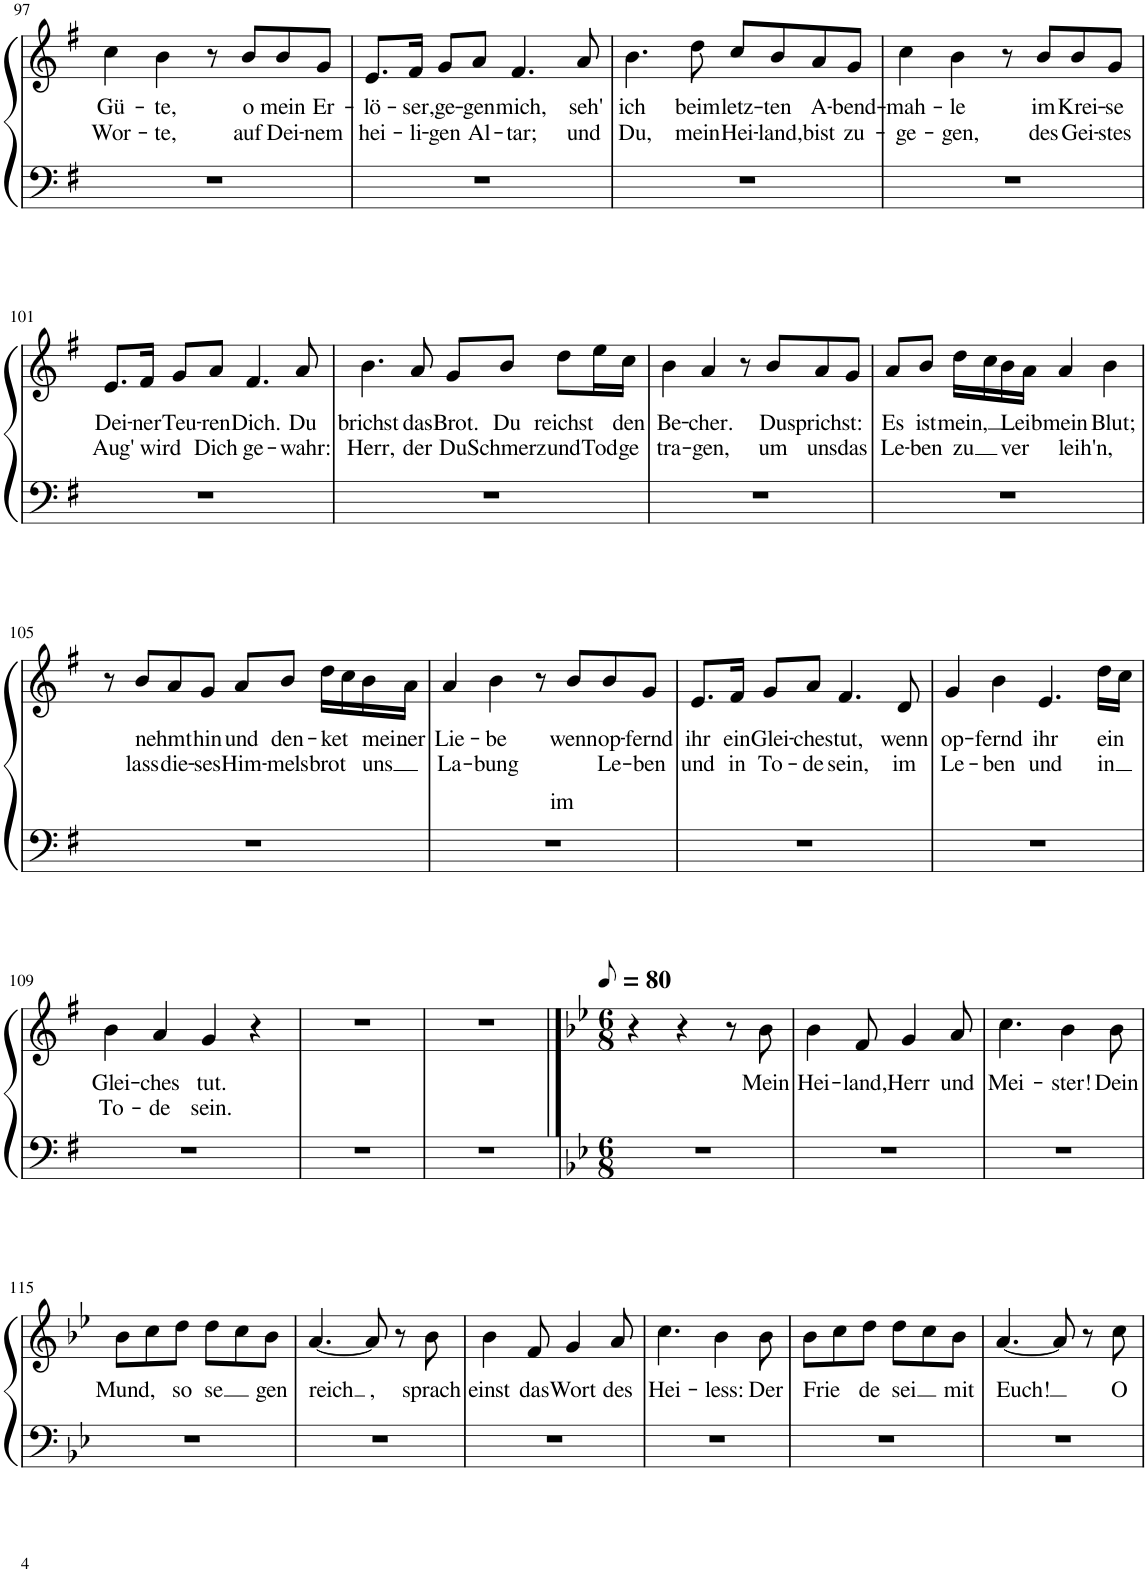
**kern	**kern	**text	**text
*part1	*part1	*part1	*part1
*staff2	*staff1	*staff1	*staff1
*I"Piano	*	*	*
*I'Pno.	*	*	*
!!LO:PB:g=z
*clefF4	*clefG2	*	*
*k[f#]	*k[f#]	*	*
*M4/4	*M4/4	*	*
*met(c)	*met(c)	*	*
=97	=97	=97	=97
!	!	!LO:LY:b	!LO:LY:b
1r	4cc\	Gü-	Wor-
!	!	!LO:LY:b	!LO:LY:b
.	4b\	-te,	-te,
.	8r	.	.
!	!	!LO:LY:b	!LO:LY:b
.	8b/L	o	auf
!	!	!LO:LY:b	!LO:LY:b
.	8b/	mein	Dei-
!	!	!LO:LY:b	!LO:LY:b
.	8g/J	Er-	-nem
=98	=98	=98	=98
!	!	!LO:LY:b	!LO:LY:b
1r	8.e/L	-lö-	hei-
!	!	!LO:LY:b	!LO:LY:b
.	16f#/Jk	-ser,	-li-
!	!	!LO:LY:b	!LO:LY:b
.	8g/L	ge-	-gen
!	!	!LO:LY:b	!LO:LY:b
.	8a/J	-gen	Al-
!	!	!LO:LY:b	!LO:LY:b
.	4.f#/	mich,	-tar;
!	!	!LO:LY:b	!LO:LY:b
.	8a/	seh'	und
=99	=99	=99	=99
!	!	!LO:LY:b	!LO:LY:b
1r	4.b\	ich	Du,
!	!	!LO:LY:b	!LO:LY:b
.	8dd\	beim	mein
!	!	!LO:LY:b	!LO:LY:b
.	8cc/L	letz-	Hei-
!	!	!LO:LY:b	!LO:LY:b
.	8b/	-ten	-land,
!	!	!LO:LY:b	!LO:LY:b
.	8a/	A-	bist
!	!	!LO:LY:b	!LO:LY:b
.	8g/J	-bend-	zu-
=100	=100	=100	=100
!	!	!LO:LY:b	!LO:LY:b
1r	4cc\	-mah-	-ge-
!	!	!LO:LY:b	!LO:LY:b
.	4b\	-le	-gen,
.	8r	.	.
!	!	!LO:LY:b	!LO:LY:b
.	8b/L	im	des
!	!	!LO:LY:b	!LO:LY:b
.	8b/	Krei-	Gei-
!	!	!LO:LY:b	!LO:LY:b
.	8g/J	-se	-stes
!!LO:LB:g=z
=101	=101	=101	=101
!	!	!LO:LY:b	!LO:LY:b
1r	8.e/L	Dei-	Aug'
!	!	!LO:LY:b	!LO:LY:b
.	16f#/Jk	-ner	wird
!	!	!LO:LY:b	!
.	8g/L	Teu-	.
!	!	!LO:LY:b	!LO:LY:b
.	8a/J	-ren	Dich
!	!	!LO:LY:b	!LO:LY:b
.	4.f#/	Dich.	ge-
!	!	!LO:LY:b	!LO:LY:b
.	8a/	Du	-wahr:
=102	=102	=102	=102
!	!	!LO:LY:b	!LO:LY:b
1r	4.b\	brichst	Herr,
!	!	!LO:LY:b	!LO:LY:b
.	8a/	das	der
!	!	!LO:LY:b	!LO:LY:b
.	8g/L	Brot.	Du
!	!	!LO:LY:b	!LO:LY:b
.	8b/J	Du	Schmerz
!	!	!LO:LY:b	!LO:LY:b
.	8dd\L	reichst	und
!	!	!	!LO:LY:b
.	16ee\L	.	Tod
!	!	!LO:LY:b	!LO:LY:b
.	16cc\JJ	den	ge
=103	=103	=103	=103
!	!	!LO:LY:b	!LO:LY:b
1r	4b\	Be-	tra-
!	!	!LO:LY:b	!LO:LY:b
.	4a/	-cher.	-gen,
.	8r	.	.
!	!	!LO:LY:b	!LO:LY:b
.	8b/L	Du	um
!	!	!LO:LY:b	!LO:LY:b
.	8a/	sprichst:	uns
!	!	!	!LO:LY:b
.	8g/J	.	das
=104	=104	=104	=104
!	!	!LO:LY:b	!LO:LY:b
1r	8a/L	Es	Le-
!	!	!LO:LY:b	!LO:LY:b
.	8b/J	ist	-ben
!	!	!LO:LY:b	!LO:LY:b
.	16dd\LL	mein	zu
!	!	!LO:LY:b	!
.	16cc\	,	.
!	!	!LO:LY:b	!LO:LY:b
.	16b\	Leib	ver
.	16a\JJ	.	.
!	!	!LO:LY:b	!LO:LY:b
.	4a/	mein	leih'n
!	!	!LO:LY:b	!LO:LY:b
.	4b\	Blut;	,
!!LO:LB:g=z
=105	=105	=105	=105
1r	8r	.	.
!	!	!LO:LY:b	!LO:LY:b
.	8b/L	nehmt	lass
!	!	!	!LO:LY:b
.	8a/	.	die-
!	!	!LO:LY:b	!LO:LY:b
.	8g/J	hin	-ses
!	!	!LO:LY:b	!LO:LY:b
.	8a/L	und	Him-
!	!	!LO:LY:b	!LO:LY:b
.	8b/J	den-	-mels
!	!	!LO:LY:b	!LO:LY:b
.	16dd\LL	-ket	brot
.	16cc\	.	.
!	!	!LO:LY:b	!LO:LY:b
.	16b\	mei	uns
!	!	!LO:LY:b	!
.	16a\JJ	ner	.
=106	=106	=106	=106
!	!	!LO:LY:b	!LO:LY:b
1r	4a/	Lie-	La-
!	!	!LO:LY:b	!LO:LY:b
.	4b\	-be	-bung
.	8r	.	.
!	!	!LO:LY:b	!LO:LY:b
.	8b/L	wenn	im
!	!	!LO:LY:b	!LO:LY:b
.	8b/	op-	Le-
!	!	!LO:LY:b	!LO:LY:b
.	8g/J	-fernd	-ben
=107	=107	=107	=107
!	!	!LO:LY:b	!LO:LY:b
1r	8.e/L	ihr	und
!	!	!LO:LY:b	!LO:LY:b
.	16f#/Jk	ein	in
!	!	!LO:LY:b	!LO:LY:b
.	8g/L	Glei-	To-
!	!	!LO:LY:b	!LO:LY:b
.	8a/J	-ches	-de
!	!	!LO:LY:b	!LO:LY:b
.	4.f#/	tut,	sein,
!	!	!LO:LY:b	!LO:LY:b
.	8d/	wenn	im
=108	=108	=108	=108
!	!	!LO:LY:b	!LO:LY:b
1r	4g/	op-	Le-
!	!	!LO:LY:b	!LO:LY:b
.	4b\	-fernd	-ben
!	!	!LO:LY:b	!LO:LY:b
.	4.e/	ihr	und
!	!	!LO:LY:b	!LO:LY:b
.	16dd\LL	ein	in
.	16cc\JJ	.	.
!!LO:LB:g=z
=109	=109	=109	=109
!	!	!LO:LY:b	!LO:LY:b
1r	4b\	Glei-	To-
!	!	!LO:LY:b	!LO:LY:b
.	4a/	-ches	-de
!	!	!LO:LY:b	!LO:LY:b
.	4g/	tut.	sein.
.	4r	.	.
=110	=110	=110	=110
1r	1r	.	.
=111	=111	=111	=111
1r	1r	.	.
==112	==112	==112	==112
*k[b-e-]	*k[b-e-]	*	*
*M6/8	*M6/8	*	*
*	*MM40	*	*
2.r	4r	.	.
.	4r	.	.
.	8r	.	.
!	!	!LO:LY:b	!
.	8b-\	Mein	.
=113	=113	=113	=113
!	!	!LO:LY:b	!
2.r	4b-\	Hei-	.
!	!	!LO:LY:b	!
.	8f/	-land,	.
!	!	!LO:LY:b	!
.	4g/	Herr	.
!	!	!LO:LY:b	!
.	8a/	und	.
=114	=114	=114	=114
!	!	!LO:LY:b	!
2.r	4.cc\	Mei-	.
!	!	!LO:LY:b	!
.	4b-\	-ster!	.
!	!	!LO:LY:b	!
.	8b-\	Dein	.
!!LO:LB:g=z
=115	=115	=115	=115
!	!	!LO:LY:b	!
2.r	8b-\L	Mund,	.
.	8cc\	.	.
!	!	!LO:LY:b	!
.	8dd\J	so	.
!	!	!LO:LY:b	!
.	8dd\L	-se	.
.	8cc\	.	.
!	!	!LO:LY:b	!
.	8b-\J	gen	.
=116	=116	=116	=116
!	!	!LO:LY:b	!
2.r	[4.a/	reich	.
!	!	!LO:LY:b	!
.	8a/]	,	.
.	8r	.	.
!	!	!LO:LY:b	!
.	8b-\	sprach	.
=117	=117	=117	=117
!	!	!LO:LY:b	!
2.r	4b-\	einst	.
!	!	!LO:LY:b	!
.	8f/	das	.
!	!	!LO:LY:b	!
.	4g/	Wort	.
!	!	!LO:LY:b	!
.	8a/	des	.
=118	=118	=118	=118
!	!	!LO:LY:b	!
2.r	4.cc\	Hei-	.
!	!	!LO:LY:b	!
.	4b-\	-less:	.
!	!	!LO:LY:b	!
.	8b-\	Der	.
=119	=119	=119	=119
!	!	!LO:LY:b	!
2.r	8b-\L	Frie	.
.	8cc\	.	.
!	!	!LO:LY:b	!
.	8dd\J	de	.
!	!	!LO:LY:b	!
.	8dd\L	sei	.
.	8cc\	.	.
!	!	!LO:LY:b	!
.	8b-\J	mit	.
=120	=120	=120	=120
!	!	!LO:LY:b	!
2.r	[4.a/	Euch!	.
.	8a/]	.	.
.	8r	.	.
!	!	!LO:LY:b	!
.	8cc\	O	.
=	=	=	=
*-	*-	*-	*-
